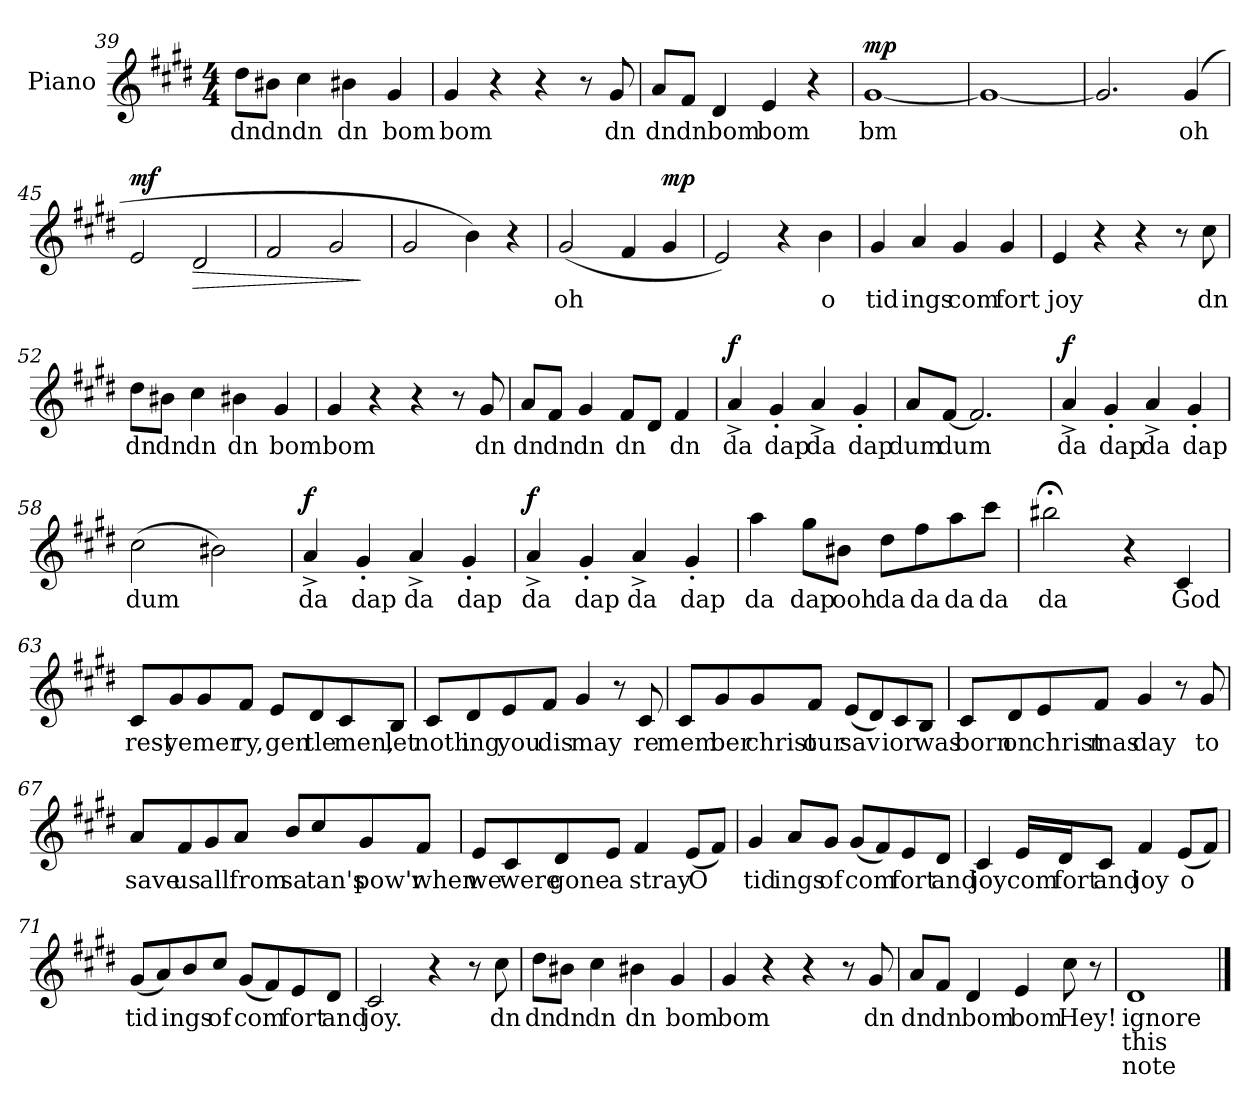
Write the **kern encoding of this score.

**kern	**text	**text	**text	**dynam
*part1	*part1	*part1	*part1	*part1
*staff1	*staff1	*staff1	*staff1	*staff1
*I"Piano	*	*	*	*
*I'Pno.	*	*	*	*
!!LO:LB:g=z
*clefG2	*	*	*	*
*k[f#c#g#d#]	*	*	*	*
*M4/4	*	*	*	*
=39	=39	=39	=39	=39
!	!LO:LY:b	!	!	!
8dd#\L	dn	.	.	.
!	!LO:LY:b	!	!	!
8b#X\J	dn	.	.	.
!	!LO:LY:b	!	!	!
4cc#\	dn	.	.	.
!	!LO:LY:b	!	!	!
4b#X\	dn	.	.	.
!	!LO:LY:b	!	!	!
4g#/	bom	.	.	.
=40	=40	=40	=40	=40
!	!LO:LY:b	!	!	!
4g#/	bom	.	.	.
4r	.	.	.	.
4r	.	.	.	.
8r	.	.	.	.
!	!LO:LY:b	!	!	!
8g#/	dn	.	.	.
=41	=41	=41	=41	=41
!	!LO:LY:b	!	!	!
8a/L	dn	.	.	.
!	!LO:LY:b	!	!	!
8f#/J	dn	.	.	.
!	!LO:LY:b	!	!	!
4d#/	bom	.	.	.
!	!LO:LY:b	!	!	!
4e/	bom	.	.	.
4r	.	.	.	.
=42	=42	=42	=42	=42
!	!LO:LY:b	!	!	!LO:DY:b
[1g#	bm	.	.	mp
=43	=43	=43	=43	=43
1g#_	.	.	.	.
=44	=44	=44	=44	=44
2.g#/]	.	.	.	.
!	!LO:LY:b	!	!	!
(4g#/	oh	.	.	.
=45	=45	=45	=45	=45
!	!	!	!	!LO:DY:b
2e/	.	.	.	mf
!	!	!	!	!LO:HP:b
2d#/	.	.	.	>
=46	=46	=46	=46	=46
2f#/	.	.	.	.
2g#/	.	.	.	.
.	.	.	.	]
!!LO:LB:g=z
=47	=47	=47	=47	=47
2g#/	.	.	.	.
4b\)	.	.	.	.
4r	.	.	.	.
=48	=48	=48	=48	=48
!	!LO:LY:b	!	!	!
(2g#/	oh	.	.	.
4f#/	.	.	.	.
!	!	!	!	!LO:DY:b
4g#/	.	.	.	mp
=49	=49	=49	=49	=49
2e/)	.	.	.	.
4r	.	.	.	.
!	!LO:LY:b	!	!	!
4b\	o	.	.	.
=50	=50	=50	=50	=50
!	!LO:LY:b	!	!	!
4g#/	tid	.	.	.
!	!LO:LY:b	!	!	!
4a/	ings	.	.	.
!	!LO:LY:b	!	!	!
4g#/	com	.	.	.
!	!LO:LY:b	!	!	!
4g#/	fort	.	.	.
=51	=51	=51	=51	=51
!	!LO:LY:b	!	!	!
4e/	joy	.	.	.
4r	.	.	.	.
4r	.	.	.	.
8r	.	.	.	.
!	!LO:LY:b	!	!	!
8cc#\	dn	.	.	.
=52	=52	=52	=52	=52
!	!LO:LY:b	!	!	!
8dd#\L	dn	.	.	.
!	!LO:LY:b	!	!	!
8b#X\J	dn	.	.	.
!	!LO:LY:b	!	!	!
4cc#\	dn	.	.	.
!	!LO:LY:b	!	!	!
4b#X\	dn	.	.	.
!	!LO:LY:b	!	!	!
4g#/	bom	.	.	.
=53	=53	=53	=53	=53
!	!LO:LY:b	!	!	!
4g#/	bom	.	.	.
4r	.	.	.	.
4r	.	.	.	.
8r	.	.	.	.
!	!LO:LY:b	!	!	!
8g#/	dn	.	.	.
!!LO:LB:g=z
=54	=54	=54	=54	=54
!	!LO:LY:b	!	!	!
8a/L	dn	.	.	.
!	!LO:LY:b	!	!	!
8f#/J	dn	.	.	.
!	!LO:LY:b	!	!	!
4g#/	dn	.	.	.
!	!LO:LY:b	!	!	!
8f#/L	dn	.	.	.
8d#/J	.	.	.	.
!	!LO:LY:b	!	!	!
4f#/	dn	.	.	.
=55	=55	=55	=55	=55
!	!LO:LY:b	!	!	!LO:DY:b
4a^/	da	.	.	f
!	!LO:LY:b	!	!	!
4g#'/	dap	.	.	.
!	!LO:LY:b	!	!	!
4a^/	da	.	.	.
!	!LO:LY:b	!	!	!
4g#'/	dap	.	.	.
=56	=56	=56	=56	=56
!	!LO:LY:b	!	!	!
8a/L	dum	.	.	.
!	!LO:LY:b	!	!	!
[8f#/J	dum	.	.	.
2.f#/]	.	.	.	.
=57	=57	=57	=57	=57
!	!LO:LY:b	!	!	!LO:DY:b
4a^/	da	.	.	f
!	!LO:LY:b	!	!	!
4g#'/	dap	.	.	.
!	!LO:LY:b	!	!	!
4a^/	da	.	.	.
!	!LO:LY:b	!	!	!
4g#'/	dap	.	.	.
=58	=58	=58	=58	=58
!	!LO:LY:b	!	!	!
(2cc#\	dum	.	.	.
2b#X\)	.	.	.	.
=59	=59	=59	=59	=59
!	!LO:LY:b	!	!	!LO:DY:b
4a^/	da	.	.	f
!	!LO:LY:b	!	!	!
4g#'/	dap	.	.	.
!	!LO:LY:b	!	!	!
4a^/	da	.	.	.
!	!LO:LY:b	!	!	!
4g#'/	dap	.	.	.
!!LO:LB:g=z
=60	=60	=60	=60	=60
!	!LO:LY:b	!	!	!LO:DY:b
4a^/	da	.	.	f
!	!LO:LY:b	!	!	!
4g#'/	dap	.	.	.
!	!LO:LY:b	!	!	!
4a^/	da	.	.	.
!	!LO:LY:b	!	!	!
4g#'/	dap	.	.	.
=61	=61	=61	=61	=61
!	!LO:LY:b	!	!	!
4aa\	da	.	.	.
!	!LO:LY:b	!	!	!
8gg#\L	dap	.	.	.
!	!LO:LY:b	!	!	!
8b#X\J	ooh	.	.	.
!	!LO:LY:b	!	!	!
8dd#\L	da	.	.	.
!	!LO:LY:b	!	!	!
8ff#\	da	.	.	.
!	!LO:LY:b	!	!	!
8aa\	da	.	.	.
!	!LO:LY:b	!	!	!
8ccc#\J	da	.	.	.
=62	=62	=62	=62	=62
!	!LO:LY:b	!	!	!
2bb#X;<\	da	.	.	.
4r	.	.	.	.
*MM76	*	*	*	*
!	!LO:LY:b	!	!	!
4c#/	God	.	.	.
=63	=63	=63	=63	=63
!	!LO:LY:b	!	!	!
8c#/L	rest	.	.	.
!	!LO:LY:b	!	!	!
8g#/	ye	.	.	.
!	!LO:LY:b	!	!	!
8g#/	mer	.	.	.
!	!LO:LY:b	!	!	!
8f#/J	ry,	.	.	.
!	!LO:LY:b	!	!	!
8e/L	gen	.	.	.
!	!LO:LY:b	!	!	!
8d#/	tle	.	.	.
!	!LO:LY:b	!	!	!
8c#/	men,	.	.	.
!	!LO:LY:b	!	!	!
8B/J	let	.	.	.
!!LO:LB:g=z
=64	=64	=64	=64	=64
!	!LO:LY:b	!	!	!
8c#/L	noth	.	.	.
!	!LO:LY:b	!	!	!
8d#/	ing	.	.	.
!	!LO:LY:b	!	!	!
8e/	you	.	.	.
!	!LO:LY:b	!	!	!
8f#/J	dis	.	.	.
!	!LO:LY:b	!	!	!
4g#/	may	.	.	.
8r	.	.	.	.
!	!LO:LY:b	!	!	!
8c#/	re	.	.	.
=65	=65	=65	=65	=65
!	!LO:LY:b	!	!	!
8c#/L	mem	.	.	.
!	!LO:LY:b	!	!	!
8g#/	ber	.	.	.
!	!LO:LY:b	!	!	!
8g#/	christ	.	.	.
!	!LO:LY:b	!	!	!
8f#/J	our	.	.	.
!	!LO:LY:b	!	!	!
(8e/L	sav	.	.	.
8d#/)	.	.	.	.
!	!LO:LY:b	!	!	!
8c#/	ior	.	.	.
!	!LO:LY:b	!	!	!
8B/J	was	.	.	.
=66	=66	=66	=66	=66
!	!LO:LY:b	!	!	!
8c#/L	born	.	.	.
!	!LO:LY:b	!	!	!
8d#/	on	.	.	.
!	!LO:LY:b	!	!	!
8e/	christ	.	.	.
!	!LO:LY:b	!	!	!
8f#/J	mas	.	.	.
!	!LO:LY:b	!	!	!
4g#/	day	.	.	.
8r	.	.	.	.
!	!LO:LY:b	!	!	!
8g#/	to	.	.	.
!!LO:LB:g=z
=67	=67	=67	=67	=67
!	!LO:LY:b	!	!	!
8a/L	save	.	.	.
!	!LO:LY:b	!	!	!
8f#/	us	.	.	.
!	!LO:LY:b	!	!	!
8g#/	all	.	.	.
!	!LO:LY:b	!	!	!
8a/J	from	.	.	.
!	!LO:LY:b	!	!	!
8b/L	sa	.	.	.
!	!LO:LY:b	!	!	!
8cc#/	tan's	.	.	.
!	!LO:LY:b	!	!	!
8g#/	pow'r	.	.	.
!	!LO:LY:b	!	!	!
8f#/J	when	.	.	.
=68	=68	=68	=68	=68
!	!LO:LY:b	!	!	!
8e/L	we	.	.	.
!	!LO:LY:b	!	!	!
8c#/	were	.	.	.
!	!LO:LY:b	!	!	!
8d#/	gone	.	.	.
!	!LO:LY:b	!	!	!
8e/J	a	.	.	.
!	!LO:LY:b	!	!	!
4f#/	stray	.	.	.
!	!LO:LY:b	!	!	!
(8e/L	O	.	.	.
8f#/J)	.	.	.	.
=69	=69	=69	=69	=69
!	!LO:LY:b	!	!	!
4g#/	tid	.	.	.
!	!LO:LY:b	!	!	!
8a/L	ings	.	.	.
!	!LO:LY:b	!	!	!
8g#/J	of	.	.	.
!	!LO:LY:b	!	!	!
(8g#/L	com	.	.	.
8f#/)	.	.	.	.
!	!LO:LY:b	!	!	!
8e/	fort	.	.	.
!	!LO:LY:b	!	!	!
8d#/J	and	.	.	.
!!LO:LB:g=z
=70	=70	=70	=70	=70
!	!LO:LY:b	!	!	!
4c#/	joy	.	.	.
!	!LO:LY:b	!	!	!
16e/LL	com	.	.	.
!	!LO:LY:b	!	!	!
16d#/J	fort	.	.	.
!	!LO:LY:b	!	!	!
8c#/J	and	.	.	.
!	!LO:LY:b	!	!	!
4f#/	joy	.	.	.
!	!LO:LY:b	!	!	!
(8e/L	o	.	.	.
8f#/J)	.	.	.	.
=71	=71	=71	=71	=71
!	!LO:LY:b	!	!	!
(8g#/L	tid	.	.	.
8a/)	.	.	.	.
!	!LO:LY:b	!	!	!
8b/	ings	.	.	.
!	!LO:LY:b	!	!	!
8cc#/J	of	.	.	.
!	!LO:LY:b	!	!	!
(8g#/L	com	.	.	.
8f#/)	.	.	.	.
!	!LO:LY:b	!	!	!
8e/	fort	.	.	.
!	!LO:LY:b	!	!	!
8d#/J	and	.	.	.
=72	=72	=72	=72	=72
*MM160	*	*	*	*
!	!LO:LY:b	!	!	!
2c#/	joy.	.	.	.
4r	.	.	.	.
8r	.	.	.	.
!	!LO:LY:b	!	!	!
8cc#\	dn	.	.	.
=73	=73	=73	=73	=73
!	!LO:LY:b	!	!	!
8dd#\L	dn	.	.	.
!	!LO:LY:b	!	!	!
8b#X\J	dn	.	.	.
!	!LO:LY:b	!	!	!
4cc#\	dn	.	.	.
!	!LO:LY:b	!	!	!
4b#X\	dn	.	.	.
!	!LO:LY:b	!	!	!
4g#/	bom	.	.	.
!!LO:LB:g=z
=74	=74	=74	=74	=74
!	!LO:LY:b	!	!	!
4g#/	bom	.	.	.
4r	.	.	.	.
4r	.	.	.	.
8r	.	.	.	.
!	!LO:LY:b	!	!	!
8g#/	dn	.	.	.
=75	=75	=75	=75	=75
!	!LO:LY:b	!	!	!
8a/L	dn	.	.	.
!	!LO:LY:b	!	!	!
8f#/J	dn	.	.	.
!	!LO:LY:b	!	!	!
4d#/	bom	.	.	.
!	!LO:LY:b	!	!	!
4e/	bom	.	.	.
!	!LO:LY:b	!	!	!
8cc#\	Hey!	.	.	.
8r	.	.	.	.
=76	=76	=76	=76	=76
!	!LO:LY:b	!LO:LY:b	!LO:LY:b	!
1d#	ignore	this	note	.
==	==	==	==	==
*-	*-	*-	*-	*-
